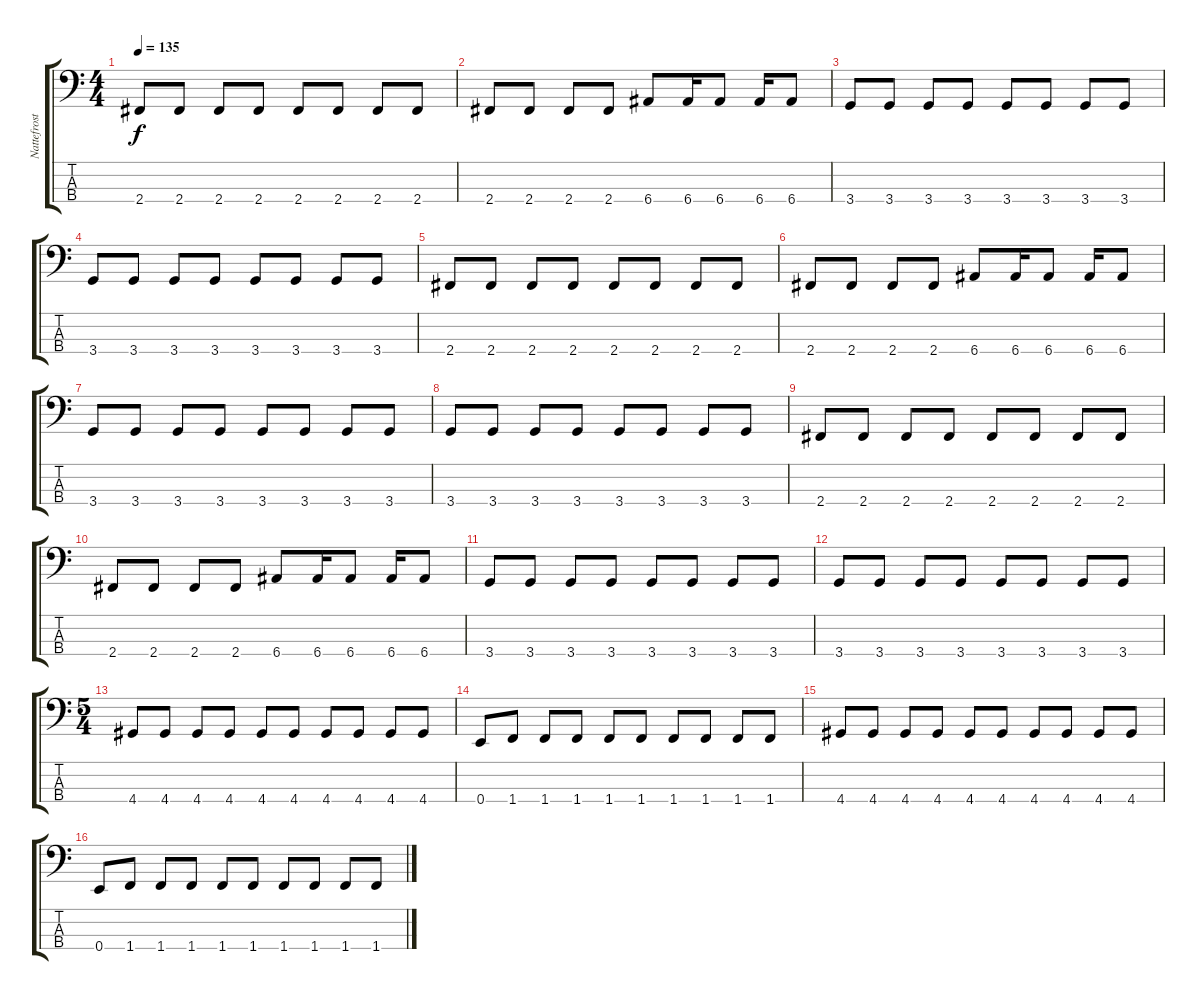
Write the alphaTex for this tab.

\track ("Nattefrost" "Nattefrost") {instrument electricbasspick}
\staff {score tabs}
\tuning (G2 D2 A1 E1) {hide}
\ts (4 4)
\tempo 135
\clef f4
\ks c
2.4.8{dy f} 2.4.8 2.4.8 2.4.8 2.4.8 2.4.8 2.4.8 2.4.8 |
2.4.8 2.4.8 2.4.8 2.4.8 6.4.8 6.4.16 6.4.8 6.4.16 6.4.8 |
3.4.8 3.4.8 3.4.8 3.4.8 3.4.8 3.4.8 3.4.8 3.4.8 |
3.4.8 3.4.8 3.4.8 3.4.8 3.4.8 3.4.8 3.4.8 3.4.8 |
2.4.8 2.4.8 2.4.8 2.4.8 2.4.8 2.4.8 2.4.8 2.4.8 |
2.4.8 2.4.8 2.4.8 2.4.8 6.4.8 6.4.16 6.4.8 6.4.16 6.4.8 |
3.4.8 3.4.8 3.4.8 3.4.8 3.4.8 3.4.8 3.4.8 3.4.8 |
3.4.8 3.4.8 3.4.8 3.4.8 3.4.8 3.4.8 3.4.8 3.4.8 |
2.4.8 2.4.8 2.4.8 2.4.8 2.4.8 2.4.8 2.4.8 2.4.8 |
2.4.8 2.4.8 2.4.8 2.4.8 6.4.8 6.4.16 6.4.8 6.4.16 6.4.8 |
3.4.8 3.4.8 3.4.8 3.4.8 3.4.8 3.4.8 3.4.8 3.4.8 |
3.4.8 3.4.8 3.4.8 3.4.8 3.4.8 3.4.8 3.4.8 3.4.8 |
\ts (5 4)
4.4.8 4.4.8 4.4.8 4.4.8 4.4.8 4.4.8 4.4.8 4.4.8 4.4.8 4.4.8 |
0.4.8 1.4.8 1.4.8 1.4.8 1.4.8 1.4.8 1.4.8 1.4.8 1.4.8 1.4.8 |
4.4.8 4.4.8 4.4.8 4.4.8 4.4.8 4.4.8 4.4.8 4.4.8 4.4.8 4.4.8 |
0.4.8 1.4.8 1.4.8 1.4.8 1.4.8 1.4.8 1.4.8 1.4.8 1.4.8 1.4.8
